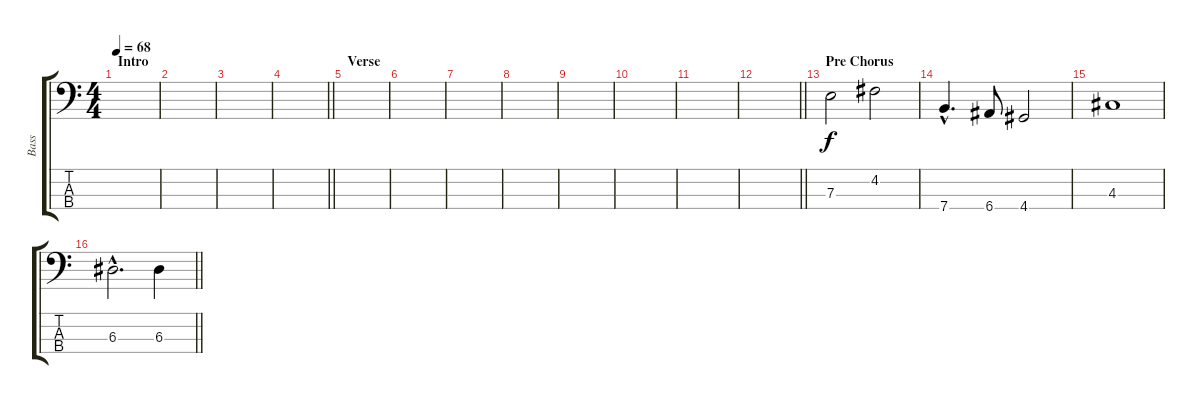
\track ("Bass" "Bass") {instrument electricbassfinger}
\staff {score tabs}
\tuning (G2 D2 A1 E1) {hide}
\ts (4 4)
\section ("" "Intro")
\tempo 68
\clef f4
\ks c
|
|
|
\barLineRight lightlight
|
\section ("" "Verse")
|
|
|
|
|
|
|
\barLineRight lightlight
|
\section ("" "Pre Chorus")
7.3.2 4.2.2 |
7.4{hac}.4{d} 6.4.8 4.4.2 |
4.3.1 |
\barLineRight lightlight
6.3{hac}.2{d} 6.3.4
